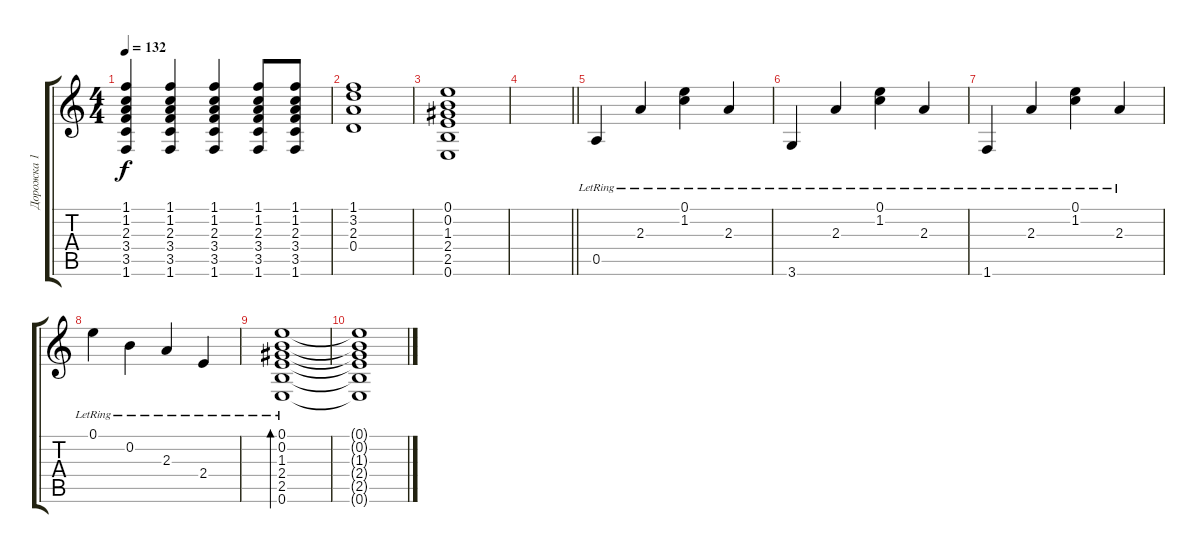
\track ("Дорожка 1" "Дорожка 1") {instrument acousticguitarsteel}
\staff {score tabs}
\tuning (E4 B3 G3 D3 A2 E2) {hide}
\ts (4 4)
\tempo 132
\clef g2
\ks c
(1.1{t} 1.2{t} 2.3{t} 3.4{t} 3.5{t} 1.6{t}).4{dy f} (1.1 1.2 2.3 3.4 3.5 1.6).4 (1.1 1.2 2.3 3.4 3.5 1.6).4 (1.1 1.2 2.3 3.4 3.5 1.6).8 (1.1 1.2 2.3 3.4 3.5 1.6).8 |
(1.1 3.2 2.3 0.4).1 |
(0.1 0.2 1.3 2.4 2.5 0.6).1 |
\barLineRight lightlight
|
0.5{lr}.4 2.3{lr}.4 (0.1{lr} 1.2{lr}).4 2.3{lr}.4 |
3.6{lr}.4 2.3{lr}.4 (0.1{lr} 1.2{lr}).4 2.3{lr}.4 |
1.6{lr}.4 2.3{lr}.4 (0.1{lr} 1.2{lr}).4 2.3{lr}.4 |
0.1{lr}.4 0.2{lr}.4 2.3{lr}.4 2.4{lr}.4 |
(0.1{lr} 0.2{lr} 1.3{lr} 2.4{lr} 2.5{lr} 0.6{lr}).1{bd 480} |
(0.1{t} 0.2{t} 1.3{t} 2.4{t} 2.5{t} 0.6{t}).1
